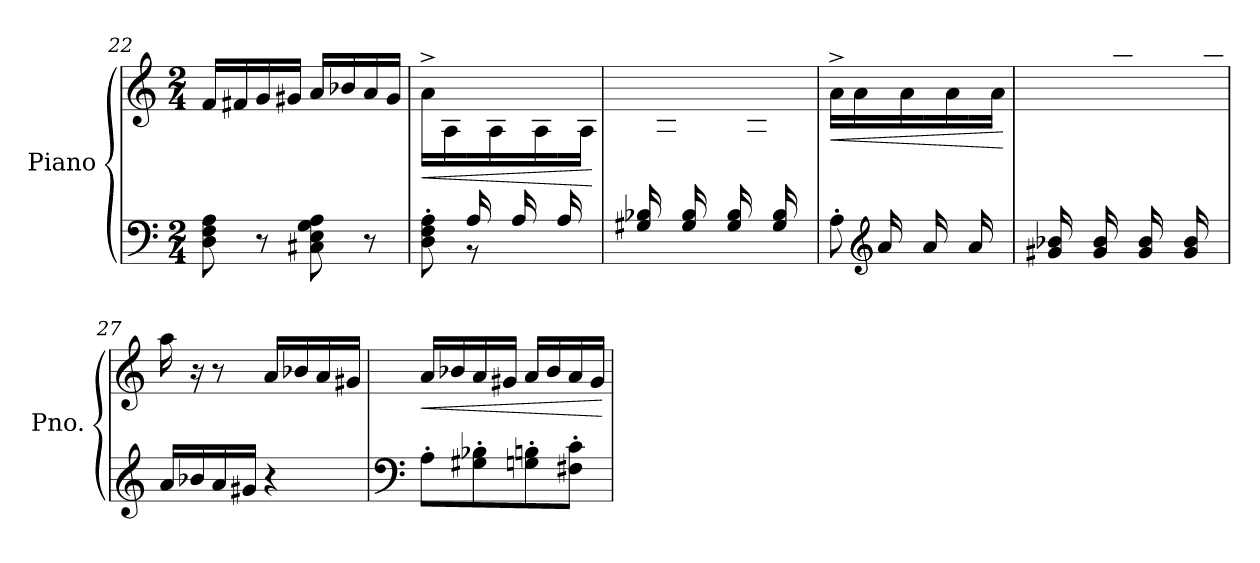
**kern	**kern	**dynam
*part1	*part1	*part1
*staff2	*staff1	*staff1/2
*I"Piano	*	*
*I'Pno.	*	*
*clefF4	*clefG2	*
*k[]	*k[]	*
*M2/4	*M2/4	*
=22	=22	=22
8D\ 8F\ 8A\	16f/LL	.
.	16f#X/	.
8r	16g/	.
.	16g#X/JJ	.
8C#X\ 8E\ 8G\ 8A\	16a/LL	.
.	16b-X/	.
8r	16a/	.
.	16g#/JJ	.
=23	=23	=23
*^	*	*
!	!	!	!LO:HP:b
8ryy	8D\' 8F\' 8A\'	16a^\LL	<
.	.	16A\	.
16A/	8r	16ryy	.
16ryy	.	16A\JJ	.
16A/LL	4ryy	16ryy	.
16ryy	.	16A\	.
16A/	.	16ryy	.
16ryy	.	16A\JJ	.
*v	*v	*	*
.	.	[
=24	=24	=24
*^	*	*
16G#X/ 16B-X/LL	2ryy	16ryy	.
16ryy	.	16A\	.
16G#/ 16B-/	.	16ryy	.
16ryy	.	16b-X\JJ	.
16G#/ 16B-/LL	.	16ryy	.
16ryy	.	16A\	.
16G#/ 16B-/	.	16ryy	.
16ryy	.	16b-\JJ	.
!!LO:LB:g=z
=25	=25	=25	=25
!	!	!	!LO:HP:b
8ryy	8A'\	16a^\LL	<
.	.	16a\	.
*clefG2	*	*	*
16a/	8ryy	16ryy	.
16ryy	.	16a\JJ	.
16a/LL	4ryy	16ryy	.
16ryy	.	16a\	.
16a/	.	16ryy	.
16ryy	.	16a\JJ	.
*v	*v	*	*
.	.	[
=26	=26	=26
*^	*	*
16g#X/ 16b-X/LL	2ryy	16ryy	.
16ryy	.	16a\	.
16g#/ 16b-/	.	16ryy	.
16ryy	.	16bb-X\JJ	.
16g#/ 16b-/LL	.	16ryy	.
16ryy	.	16a\	.
16g#/ 16b-/	.	16ryy	.
16ryy	.	16bb-\JJ	.
*v	*v	*	*
=27	=27	=27
16a/LL	16aa\	.
16b-X/	16r	.
16a/	8r	.
16g#X/JJ	.	.
4r	16a/LL	.
.	16b-X/	.
.	16a/	.
.	16g#X/JJ	.
=28	=28	=28
*clefF4	*	*
!	!	!LO:HP:b
8A'\L	16a/LL	<
.	16b-X/	.
8G#X\' 8B-X\'	16a/	.
.	16g#X/JJ	.
8Gn\' 8Bn\'	16a/LL	.
.	16b-/	.
8F#X\' 8c\'J	16a/	.
.	16g#/JJ	.
.	.	[
=	=	=
*-	*-	*-
